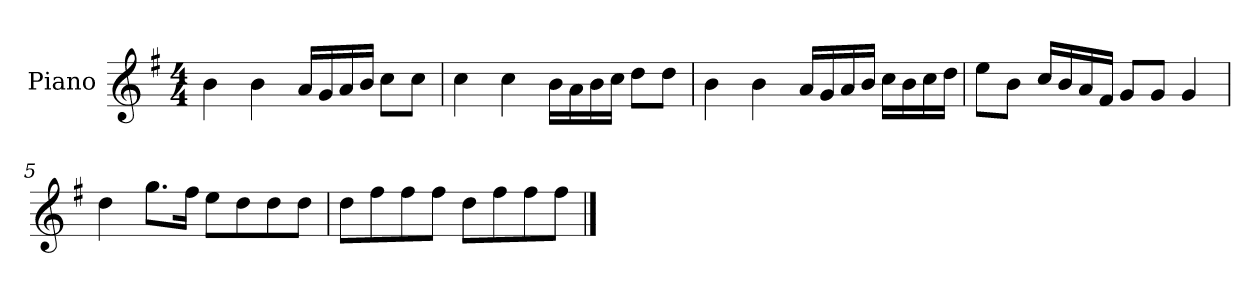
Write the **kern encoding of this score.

**kern
*part1
*staff1
*I"Piano
*I'P-no
*clefG2
*k[f#]
*M4/4
*MM90
=1
4b\
4b\
16a/LL
16g/
16a/
16b/JJ
8cc\L
8cc\J
=2
4cc\
4cc\
16b\LL
16a\
16b\
16cc\JJ
8dd\L
8dd\J
=3
4b\
4b\
16a/LL
16g/
16a/
16b/JJ
16cc\LL
16b\
16cc\
16dd\JJ
=4
8ee\L
8b\J
16cc/LL
16b/
16a/
16f#/JJ
8g/L
8g/J
4g/
!!LO:LB:g=z
=5
4dd\
8.gg\L
16ff#\Jk
8ee\L
8dd\
8dd\
8dd\J
=6
8dd\L
8ff#\
8ff#\
8ff#\J
8dd\L
8ff#\
8ff#\
8ff#\J
==
*-
